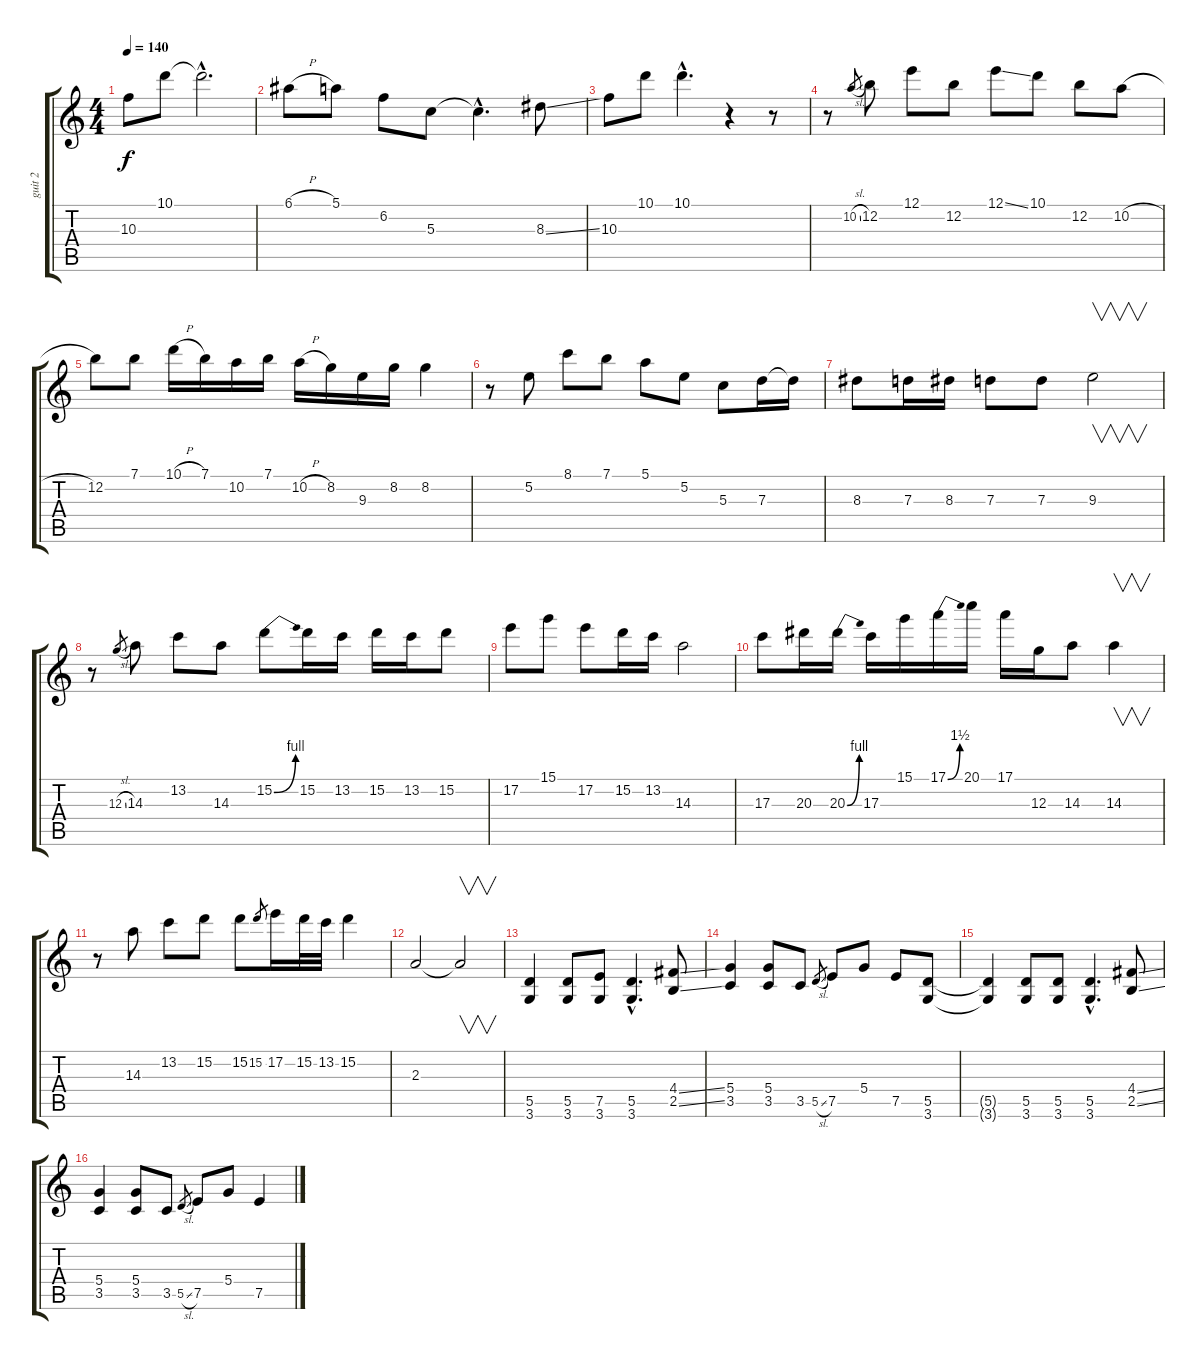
\track ("guit 2" "guit 2") {instrument distortionguitar}
\staff {score tabs}
\tuning (E4 B3 G3 D3 A2 E2) {hide}
\ts (4 4)
\tempo 140
\clef g2
\ks c
10.3.8{dy f} 10.1.8 10.1{hac t}.2{d} |
6.1{h}.8 5.1.8 6.2.8 5.3.8 5.3{hac t}.4{d} 8.3{ss}.8 |
10.3.8 10.1.8 10.1{hac}.4{d} r.4 r.8 |
r.8 10.2{sl}.8{gr} 12.2.8 12.1.8 12.2.8 12.1{ss}.8 10.1.8 12.2.8 10.2{h}.8 |
12.2.8 7.1.8 10.1{h}.16 7.1.16 10.2.16 7.1.16 10.2{h}.16 8.2.16 9.3.16 8.2.16 8.2.4 |
r.8 5.2.8 8.1.8 7.1.8 5.1.8 5.2.8 5.3.8 7.3.16 7.3{t}.16 |
8.3.8 7.3.16 8.3.16 7.3.8 7.3.8 9.3.2{v} |
r.8 12.3{sl}.8{gr} 14.3.8 13.2.8 14.3.8 15.2{be (bend 0 0 60 4)}.8 15.2.16 13.2.16 15.2.16 13.2.16 15.2.8 |
17.2.8 15.1.8 17.2.8 15.2.16 13.2.16 14.3.2 |
17.3.8 20.3.16 20.3{be (bend 0 0 60 4)}.16 17.3.16 15.1.16 17.1{be (bend 0 0 60 6)}.16 20.1.16 17.1.16 12.3.16 14.3.8 14.3.4{v} |
r.8 14.3.8 13.2.8 15.2.8 15.2.8 15.2.8{gr} 17.2.16 15.2.32 13.2.32 15.2.4 |
2.3.2 2.3{t}.2{v} |
(5.5 3.6).4 (5.5 3.6).8 (7.5 3.6).8 (5.5{hac} 3.6{hac}).4{d} (4.4{ss} 2.5{ss}).8 |
(5.4 3.5).4 (5.4 3.5).8 3.5.8 5.5{sl}.8{gr} 7.5.8 5.4.8 7.5.8 (5.5 3.6).8 |
(5.5{t} 3.6{t}).4 (5.5 3.6).8 (5.5 3.6).8 (5.5{hac} 3.6{hac}).4{d} (4.4{ss} 2.5{ss}).8 |
(5.4 3.5).4 (5.4 3.5).8 3.5.8 5.5{sl}.8{gr} 7.5.8 5.4.8 7.5.4
